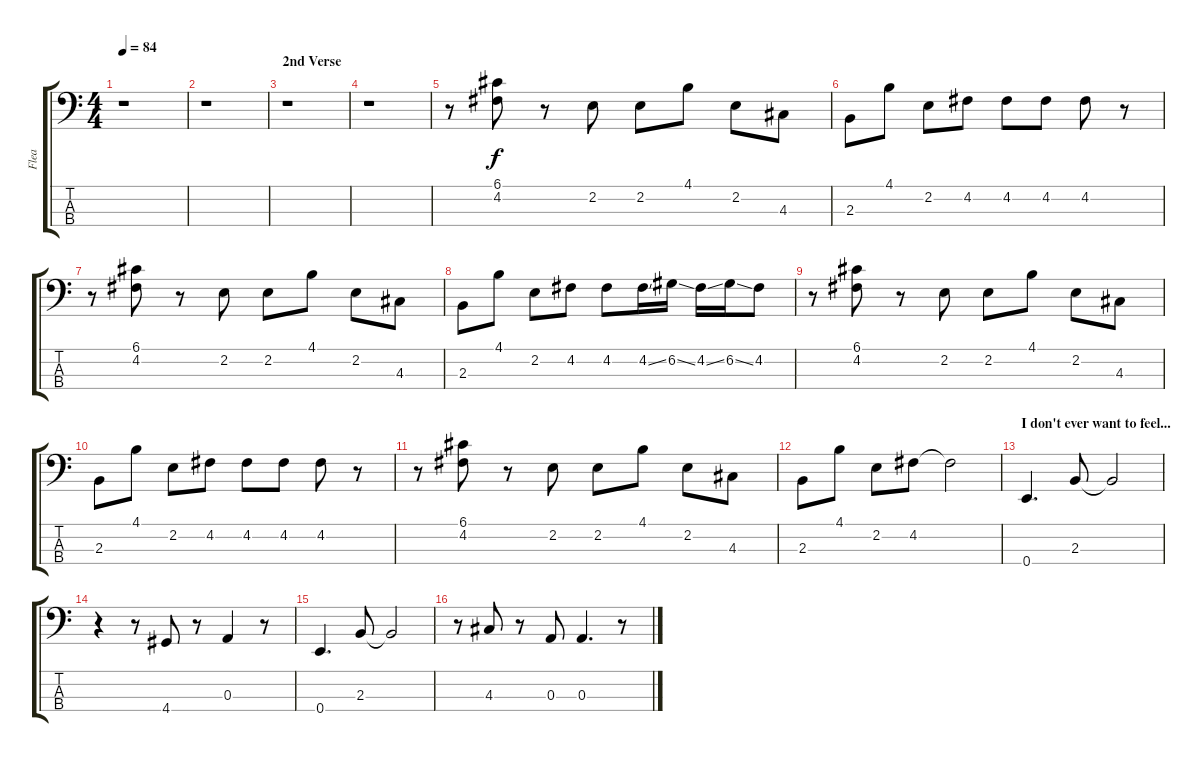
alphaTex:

\track ("Flea" "Flea") {instrument electricbassfinger}
\staff {score tabs}
\tuning (G2 D2 A1 E1) {hide}
\ts (4 4)
\tempo 84
\clef f4
\ks c
r.1{dy f} |
r.1 |
\section ("" "2nd Verse")
r.1 |
r.1 |
r.8 (6.1 4.2).8 r.8 2.2.8 2.2.8 4.1.8 2.2.8 4.3.8 |
2.3.8 4.1.8 2.2.8 4.2.8 4.2.8 4.2.8 4.2.8 r.8 |
r.8 (6.1 4.2).8 r.8 2.2.8 2.2.8 4.1.8 2.2.8 4.3.8 |
2.3.8 4.1.8 2.2.8 4.2.8 4.2.8 4.2{ss}.16 6.2{ss}.16 4.2{ss}.16 6.2{ss}.16 4.2.8 |
r.8 (6.1 4.2).8 r.8 2.2.8 2.2.8 4.1.8 2.2.8 4.3.8 |
2.3.8 4.1.8 2.2.8 4.2.8 4.2.8 4.2.8 4.2.8 r.8 |
r.8 (6.1 4.2).8 r.8 2.2.8 2.2.8 4.1.8 2.2.8 4.3.8 |
2.3.8 4.1.8 2.2.8 4.2.8 4.2{t}.2 |
\section ("" "I don't ever want to feel...")
0.4.4{d} 2.3.8 2.3{t}.2 |
r.4 r.8 4.4.8 r.8 0.3.4 r.8 |
0.4.4{d} 2.3.8 2.3{t}.2 |
r.8 4.3.8 r.8 0.3.8 0.3.4{d} r.8
